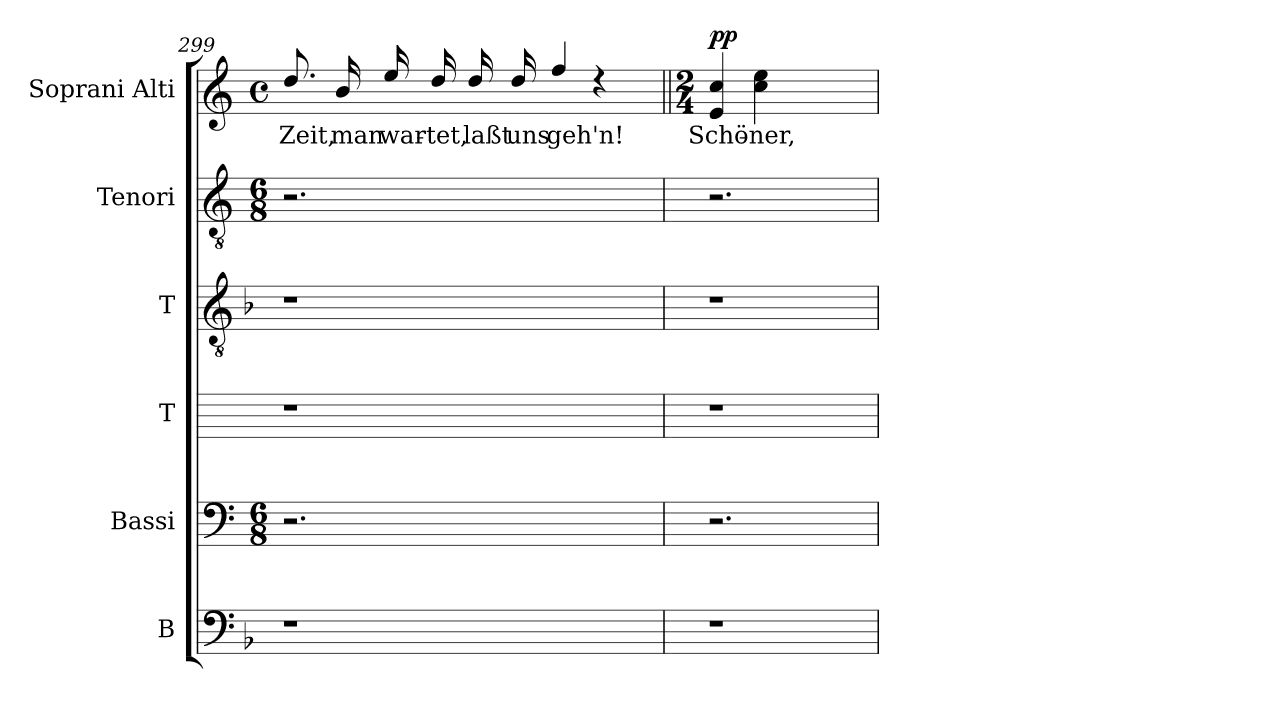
**kern	**kern	**kern	**kern	**kern	**kern	**text	**dynam
*part6	*part5	*part4	*part3	*part2	*part1	*part1	*part1
*staff6	*staff5	*staff4	*staff3	*staff2	*staff1	*staff1	*staff1
*I"B	*I"Bassi	*I"T	*I"T	*I"Tenori	*I"Soprani  Alti	*	*
*I'B	*I'B	*I'T	*I'T	*I'T	*I'S  A	*	*
*clefF4	*clefF4	*	*clefGv2	*clefGv2	*clefG2	*	*
*k[b-]	*k[]	*	*k[b-]	*k[]	*k[]	*	*
*F:	*C:	*	*F:	*C:	*C:	*	*
*	*M6/8	*	*	*M6/8	*M4/4	*	*
*	*	*	*	*	*met(c)	*	*
=299	=299	=299	=299	=299	=299	=299	=299
!	!	!	!	!	!LO:N:vis=8.	!LO:LY:b:cj	!
1r	2.r	1r	1r	2.r	8dd/	Zeit,	.
!	!	!	!	!	!	!LO:LY:b:cj	!
.	.	.	.	.	16b/	man	.
!	!	!	!	!	!	!LO:LY:b	!
.	.	.	.	.	16ee/	war-	.
!	!	!	!	!	!	!LO:LY:b:rj	!
.	.	.	.	.	16dd/	-tet,	.
!	!	!	!	!	!	!LO:LY:b:cj	!
.	.	.	.	.	16dd/	laßt	.
!	!	!	!	!	!	!LO:LY:b:cj	!
.	.	.	.	.	16dd/	uns	.
!	!	!	!	!	!	!LO:LY:b:cj	!
.	.	.	.	.	4ff/	geh'n!	.
.	.	.	.	.	4rcc	.	.
.	4ryy	.	.	4ryy	.	.	.
.	.	.	.	.	16ryy	.	.
=300	=300	=300	=300	=300	=300||	=300||	=300||
*	*	*	*	*	*M2/4	*	*
!	!	!	!	!	!	!LO:LY:b	!LO:DY:a
1r	2.r	1r	1r	2.r	4cc/ 4e/	Schö-	pp
!	!	!	!	!	!	!LO:LY:b:rj	!
.	.	.	.	.	4ee\ 4cc\	-ner,	.
.	.	.	.	.	2ryy	.	.
.	4ryy	.	.	4ryy	.	.	.
=	=	=	=	=	=	=	=
*-	*-	*-	*-	*-	*-	*-	*-
